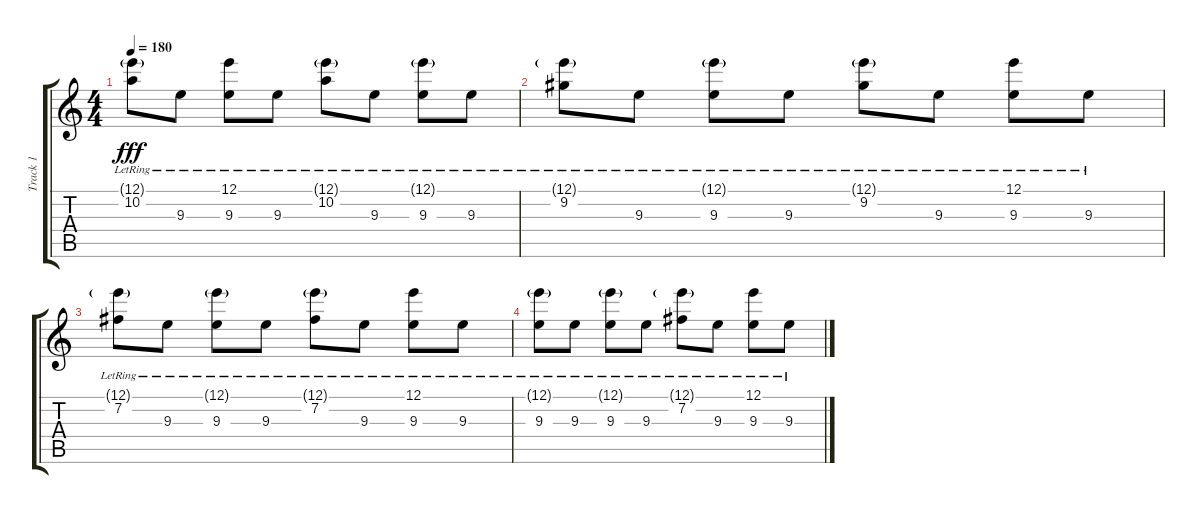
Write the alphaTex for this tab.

\track ("Track 1" "Track 1") {instrument electricguitarjazz}
\staff {score tabs}
\tuning (E4 B3 G3 D3 A2 E2) {hide}
\ts (4 4)
\tempo 180
\clef g2
\ks c
(12.1{g lr} 10.2{lr}).8{dy fff} 9.3{lr}.8 (12.1{lr} 9.3{lr}).8 9.3{lr}.8 (12.1{g lr} 10.2{lr}).8 9.3{lr}.8 (12.1{g lr} 9.3{lr}).8 9.3{lr}.8 |
(12.1{g lr} 9.2{lr}).8 9.3{lr}.8 (12.1{g lr} 9.3{lr}).8 9.3{lr}.8 (12.1{g lr} 9.2{lr}).8 9.3{lr}.8 (12.1{lr} 9.3{lr}).8 9.3{lr}.8 |
(12.1{g lr} 7.2{lr}).8 9.3{lr}.8 (12.1{g lr} 9.3{lr}).8 9.3{lr}.8 (12.1{g lr} 7.2{lr}).8 9.3{lr}.8 (12.1{lr} 9.3{lr}).8 9.3{lr}.8 |
(12.1{g lr} 9.3{lr}).8 9.3{lr}.8 (12.1{g lr} 9.3{lr}).8 9.3{lr}.8 (12.1{g lr} 7.2{lr}).8 9.3{lr}.8 (12.1{lr} 9.3{lr}).8 9.3{lr}.8
